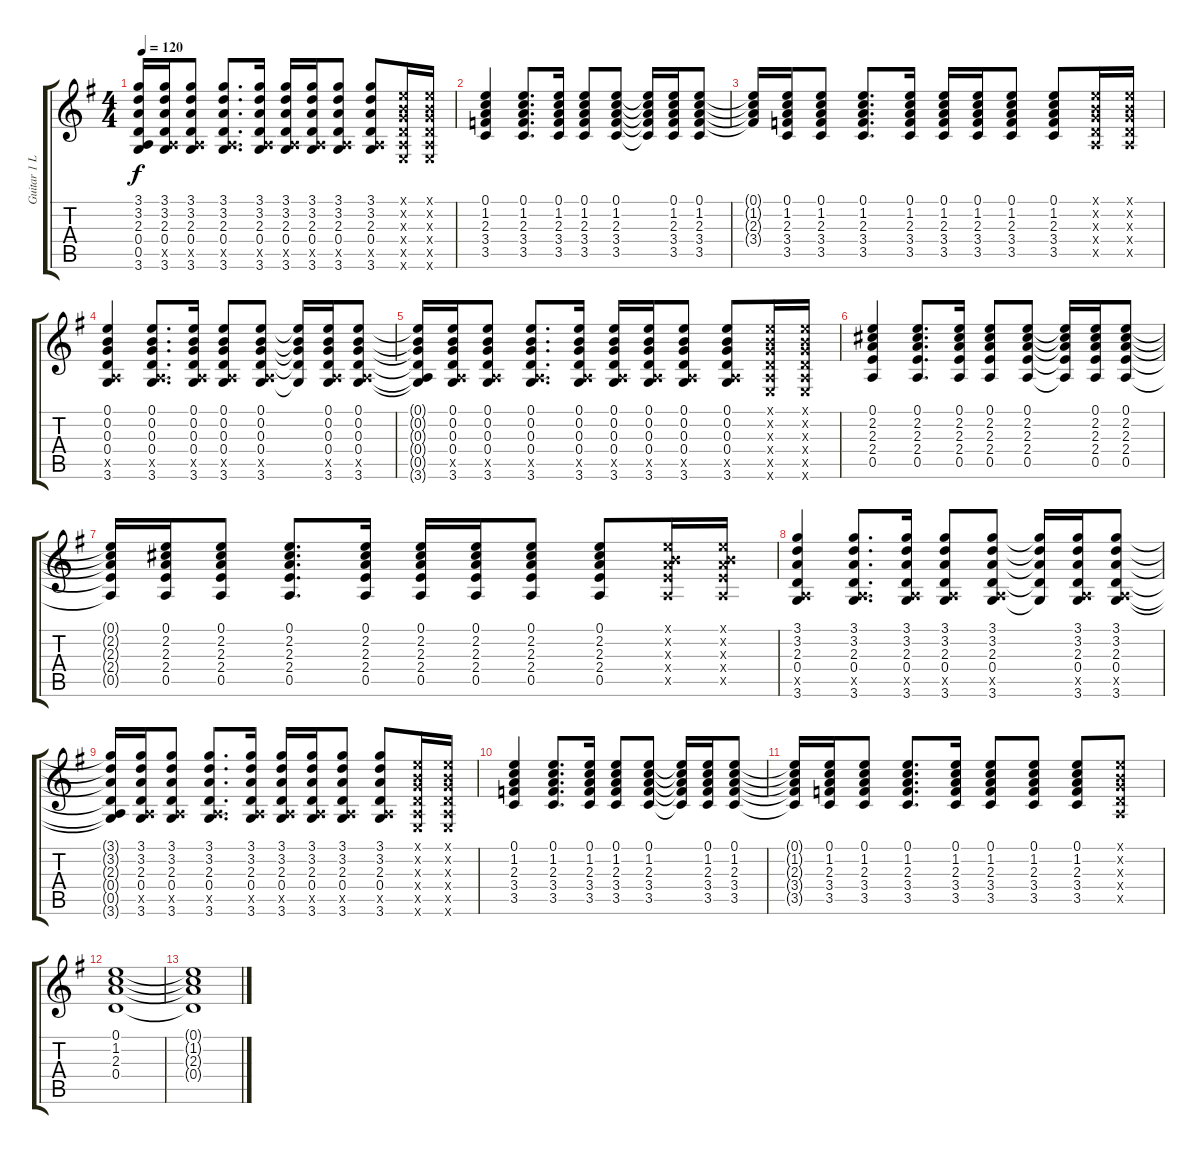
\track ("Guitar 1 L" "Guitar 1 L") {instrument acousticguitarsteel}
\staff {score tabs}
\tuning (E4 B3 G3 D3 A2 E2) {hide}
\ts (4 4)
\tempo 120
\clef g2
\ks g
(3.1{t} 3.2{t} 2.3{t} 0.4{t} 0.5{t} 3.6{t}).16{dy f} (3.1 3.2 2.3 0.4 0.5{x} 3.6).16 (3.1 3.2 2.3 0.4 0.5{x} 3.6).8 (3.1 3.2 2.3 0.4 0.5{x} 3.6).8{d} (3.1 3.2 2.3 0.4 0.5{x} 3.6).16 (3.1 3.2 2.3 0.4 0.5{x} 3.6).16 (3.1 3.2 2.3 0.4 0.5{x} 3.6).16 (3.1 3.2 2.3 0.4 0.5{x} 3.6).8 (3.1 3.2 2.3 0.4 0.5{x} 3.6).8 (0.1{x} 0.2{x} 0.3{x} 0.4{x} 0.5{x} 0.6{x}).16 (0.1{x} 0.2{x} 0.3{x} 0.4{x} 0.5{x} 0.6{x}).16 |
(0.1 1.2 2.3 3.4 3.5).4 (0.1 1.2 2.3 3.4 3.5).8{d} (0.1 1.2 2.3 3.4 3.5).16 (0.1 1.2 2.3 3.4 3.5).8 (0.1 1.2 2.3 3.4 3.5).8 (0.1{t} 1.2{t} 2.3{t} 3.4{t} 3.5{t}).16 (0.1 1.2 2.3 3.4 3.5).16 (0.1 1.2 2.3 3.4 3.5).8 |
(0.1{t} 1.2{t} 2.3{t} 3.4{t}).16 (0.1 1.2 2.3 3.4 3.5).16 (0.1 1.2 2.3 3.4 3.5).8 (0.1 1.2 2.3 3.4 3.5).8{d} (0.1 1.2 2.3 3.4 3.5).16 (0.1 1.2 2.3 3.4 3.5).16 (0.1 1.2 2.3 3.4 3.5).16 (0.1 1.2 2.3 3.4 3.5).8 (0.1 1.2 2.3 3.4 3.5).8 (0.1{x} 0.2{x} 0.3{x} 0.4{x} 0.5{x}).16 (0.1{x} 0.2{x} 0.3{x} 0.4{x} 0.5{x}).16 |
(0.1 0.2 0.3 0.4 0.5{x} 3.6).4 (0.1 0.2 0.3 0.4 0.5{x} 3.6).8{d} (0.1 0.2 0.3 0.4 0.5{x} 3.6).16 (0.1 0.2 0.3 0.4 0.5{x} 3.6).8 (0.1 0.2 0.3 0.4 0.5{x} 3.6).8 (0.1{t} 0.2{t} 0.3{t} 0.4{t} 3.6{t}).16 (0.1 0.2 0.3 0.4 0.5{x} 3.6).16 (0.1 0.2 0.3 0.4 0.5{x} 3.6).8 |
(0.1{t} 0.2{t} 0.3{t} 0.4{t} 0.5{t} 3.6{t}).16 (0.1 0.2 0.3 0.4 0.5{x} 3.6).16 (0.1 0.2 0.3 0.4 0.5{x} 3.6).8 (0.1 0.2 0.3 0.4 0.5{x} 3.6).8{d} (0.1 0.2 0.3 0.4 0.5{x} 3.6).16 (0.1 0.2 0.3 0.4 0.5{x} 3.6).16 (0.1 0.2 0.3 0.4 0.5{x} 3.6).16 (0.1 0.2 0.3 0.4 0.5{x} 3.6).8 (0.1 0.2 0.3 0.4 0.5{x} 3.6).8 (0.1{x} 0.2{x} 0.3{x} 0.4{x} 0.5{x} 0.6{x}).16 (0.1{x} 0.2{x} 0.3{x} 0.4{x} 0.5{x} 0.6{x}).16 |
(0.1 2.2 2.3 2.4 0.5).4 (0.1 2.2 2.3 2.4 0.5).8{d} (0.1 2.2 2.3 2.4 0.5).16 (0.1 2.2 2.3 2.4 0.5).8 (0.1 2.2 2.3 2.4 0.5).8 (0.1{t} 2.2{t} 2.3{t} 2.4{t} 0.5{t}).16 (0.1 2.2 2.3 2.4 0.5).16 (0.1 2.2 2.3 2.4 0.5).8 |
(0.1{t} 2.2{t} 2.3{t} 2.4{t} 0.5{t}).16 (0.1 2.2 2.3 2.4 0.5).16 (0.1 2.2 2.3 2.4 0.5).8 (0.1 2.2 2.3 2.4 0.5).8{d} (0.1 2.2 2.3 2.4 0.5).16 (0.1 2.2 2.3 2.4 0.5).16 (0.1 2.2 2.3 2.4 0.5).16 (0.1 2.2 2.3 2.4 0.5).8 (0.1 2.2 2.3 2.4 0.5).8 (0.1{x} 0.2{x} 2.3{x} 2.4{x} 0.5{x}).16 (0.1{x} 0.2{x} 2.3{x} 2.4{x} 0.5{x}).16 |
(3.1 3.2 2.3 0.4 0.5{x} 3.6).4 (3.1 3.2 2.3 0.4 0.5{x} 3.6).8{d} (3.1 3.2 2.3 0.4 0.5{x} 3.6).16 (3.1 3.2 2.3 0.4 0.5{x} 3.6).8 (3.1 3.2 2.3 0.4 0.5{x} 3.6).8 (3.1{t} 3.2{t} 2.3{t} 0.4{t} 3.6{t}).16 (3.1 3.2 2.3 0.4 0.5{x} 3.6).16 (3.1 3.2 2.3 0.4 0.5{x} 3.6).8 |
(3.1{t} 3.2{t} 2.3{t} 0.4{t} 0.5{t} 3.6{t}).16 (3.1 3.2 2.3 0.4 0.5{x} 3.6).16 (3.1 3.2 2.3 0.4 0.5{x} 3.6).8 (3.1 3.2 2.3 0.4 0.5{x} 3.6).8{d} (3.1 3.2 2.3 0.4 0.5{x} 3.6).16 (3.1 3.2 2.3 0.4 0.5{x} 3.6).16 (3.1 3.2 2.3 0.4 0.5{x} 3.6).16 (3.1 3.2 2.3 0.4 0.5{x} 3.6).8 (3.1 3.2 2.3 0.4 0.5{x} 3.6).8 (0.1{x} 0.2{x} 0.3{x} 0.4{x} 0.5{x} 0.6{x}).16 (0.1{x} 0.2{x} 0.3{x} 0.4{x} 0.5{x} 0.6{x}).16 |
(0.1 1.2 2.3 3.4 3.5).4 (0.1 1.2 2.3 3.4 3.5).8{d} (0.1 1.2 2.3 3.4 3.5).16 (0.1 1.2 2.3 3.4 3.5).8 (0.1 1.2 2.3 3.4 3.5).8 (0.1{t} 1.2{t} 2.3{t} 3.4{t} 3.5{t}).16 (0.1 1.2 2.3 3.4 3.5).16 (0.1 1.2 2.3 3.4 3.5).8 |
(0.1{t} 1.2{t} 2.3{t} 3.4{t} 3.5{t}).16 (0.1 1.2 2.3 3.4 3.5).16 (0.1 1.2 2.3 3.4 3.5).8 (0.1 1.2 2.3 3.4 3.5).8{d} (0.1 1.2 2.3 3.4 3.5).16 (0.1 1.2 2.3 3.4 3.5).8 (0.1 1.2 2.3 3.4 3.5).8 (0.1 1.2 2.3 3.4 3.5).8 (0.1{x} 0.2{x} 0.3{x} 0.4{x} 0.5{x}).8 |
(0.1 1.2 2.3 0.4).1 |
(0.1{t} 1.2{t} 2.3{t} 0.4{t}).1
